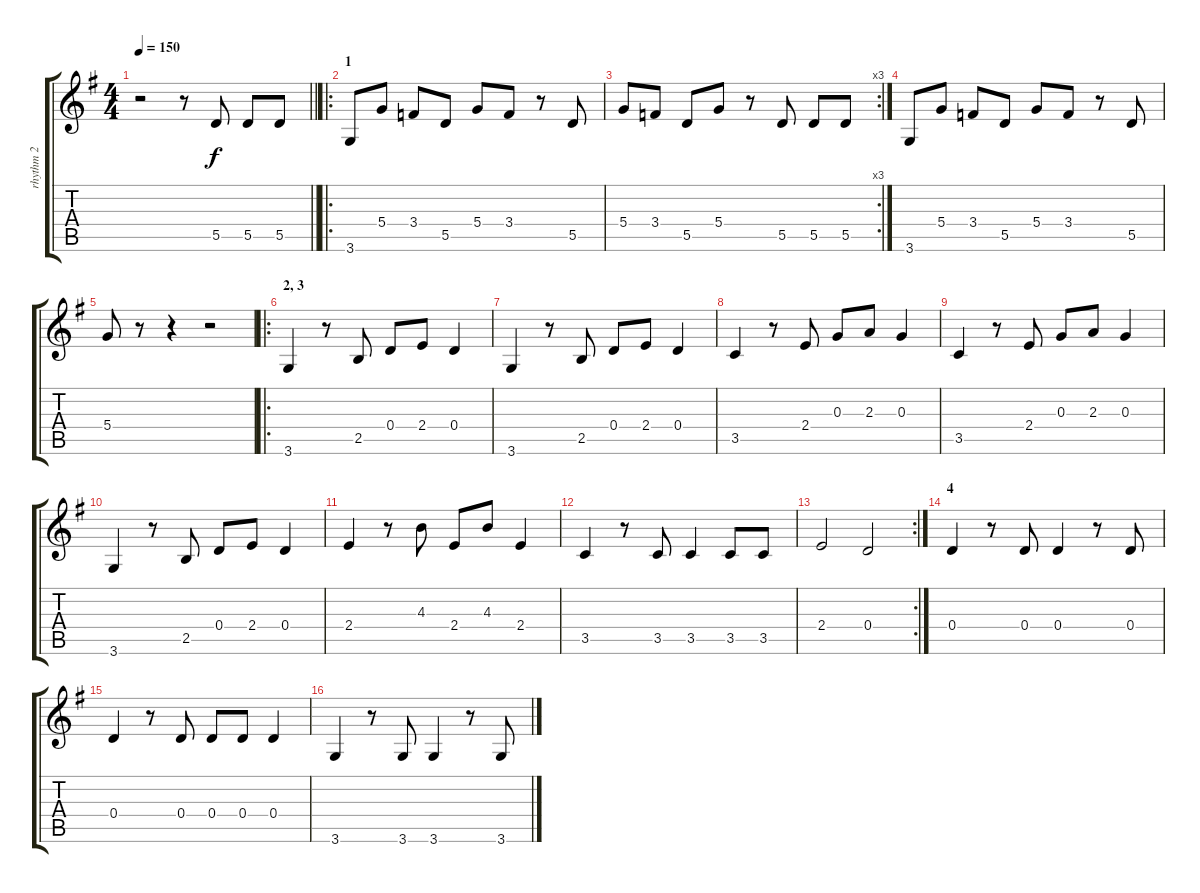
\track ("rhythm 2" "rhythm 2") {instrument acousticguitarnylon}
\staff {score tabs}
\tuning (E4 B3 G3 D3 A2 E2) {hide}
\ts (4 4)
\tempo 150
\clef g2
\barLineRight lightlight
\ks g
r.2{dy f instrument acousticguitarnylon} r.8 5.5.8 5.5.8 5.5.8 |
\ro
\section ("" "1")
3.6.8 5.4.8 3.4.8 5.5.8 5.4.8 3.4.8 r.8 5.5.8 |
\rc 3
5.4.8 3.4.8 5.5.8 5.4.8 r.8 5.5.8 5.5.8 5.5.8 |
3.6.8 5.4.8 3.4.8 5.5.8 5.4.8 3.4.8 r.8 5.5.8 |
5.4.8 r.8 r.4 r.2 |
\ro
\section ("" "2, 3")
3.6.4 r.8 2.5.8 0.4.8 2.4.8 0.4.4 |
3.6.4 r.8 2.5.8 0.4.8 2.4.8 0.4.4 |
3.5.4 r.8 2.4.8 0.3.8 2.3.8 0.3.4 |
3.5.4 r.8 2.4.8 0.3.8 2.3.8 0.3.4 |
3.6.4 r.8 2.5.8 0.4.8 2.4.8 0.4.4 |
2.4.4 r.8 4.3.8 2.4.8 4.3.8 2.4.4 |
3.5.4 r.8 3.5.8 3.5.4 3.5.8 3.5.8 |
\rc 2
2.4.2 0.4.2 |
\section ("" "4")
0.4.4 r.8 0.4.8 0.4.4 r.8 0.4.8 |
0.4.4 r.8 0.4.8 0.4.8 0.4.8 0.4.4 |
3.6.4 r.8 3.6.8 3.6.4 r.8 3.6.8
